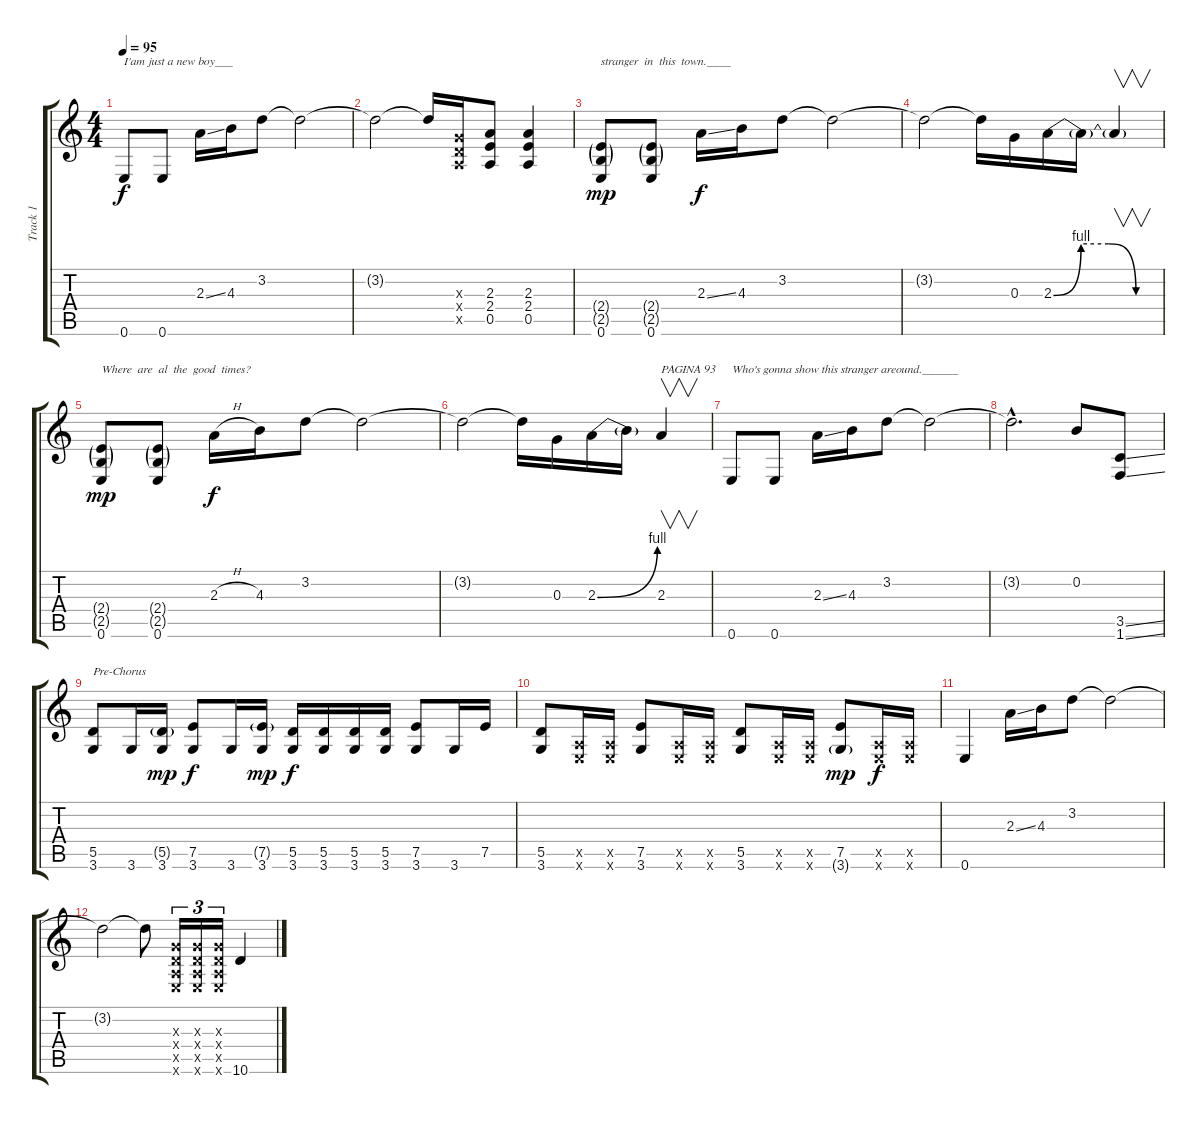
\track ("Track 1" "Track 1") {instrument electricguitarclean}
\staff {score tabs}
\tuning (E4 B3 G3 D3 A2 E2) {hide}
\ts (4 4)
\tempo 95
\clef g2
\ks c
0.6.8{txt "I'am just a new boy___" dy f} 0.6.8 2.3{ss}.16 4.3.16 3.2.8 3.2{t}.2 |
3.2{t}.2 3.2{t}.16 (0.3{x} 0.4{x} 0.5{x}).16 (2.3 2.4 0.5).8 (2.3 2.4 0.5).4 |
(2.4{g} 2.5{g} 0.6).8{txt "stranger  in  this  town.____" dy mp} (2.4{g} 2.5{g} 0.6).8 2.3{ss}.16{dy f} 4.3.16 3.2.8 3.2{t}.2 |
3.2{t}.2 3.2{t}.16 0.3.16 2.3{be (custom 0 0 15 4 30 4 45 0 60 0)}.16 2.3{t}.16 2.3{t}.4{v} |
(2.4{g} 2.5{g} 0.6).8{txt "Where  are  al  the  good  times?" dy mp} (2.4{g} 2.5{g} 0.6).8 2.3{h}.16{dy f} 4.3.16 3.2.8 3.2{t}.2 |
3.2{t}.2 3.2{t}.16 0.3.16 2.3{be (bend 0 0 60 4)}.16 2.3{t}.16 2.3.4{v txt "PAGINA 93"} |
0.6.8{txt "Who's gonna show this stranger areound.______"} 0.6.8 2.3{ss}.16 4.3.16 3.2.8 3.2{t}.2 |
3.2{hac t}.2{d} 0.2.8 (3.5{ss} 1.6{ss}).8 |
(5.5 3.6).8{txt "Pre-Chorus"} 3.6.16 (5.5{g} 3.6).16{dy mp} (7.5 3.6).8{dy f} 3.6.16 (7.5{g} 3.6).16{dy mp} (5.5 3.6).16{dy f} (5.5 3.6).16 (5.5 3.6).16 (5.5 3.6).16 (7.5 3.6).8 3.6.16 7.5.16 |
(5.5 3.6).8 (0.5{x} 0.6{x}).16 (0.5{x} 0.6{x}).16 (7.5 3.6).8 (0.5{x} 0.6{x}).16 (0.5{x} 0.6{x}).16 (5.5 3.6).8 (0.5{x} 0.6{x}).16 (0.5{x} 0.6{x}).16 (7.5 3.6{g}).8{dy mp} (0.5{x} 0.6{x}).16{dy f} (0.5{x} 0.6{x}).16 |
0.6.4 2.3{ss}.16 4.3.16 3.2.8 3.2{t}.2 |
3.2{t}.2 3.2{t}.8 (0.3{x} 0.4{x} 0.5{x} 0.6{x}).16{tu (3 2)} (0.3{x} 0.4{x} 0.5{x} 0.6{x}).16{tu (3 2)} (0.3{x} 0.4{x} 0.5{x} 0.6{x}).16{tu (3 2)} 10.6.4
